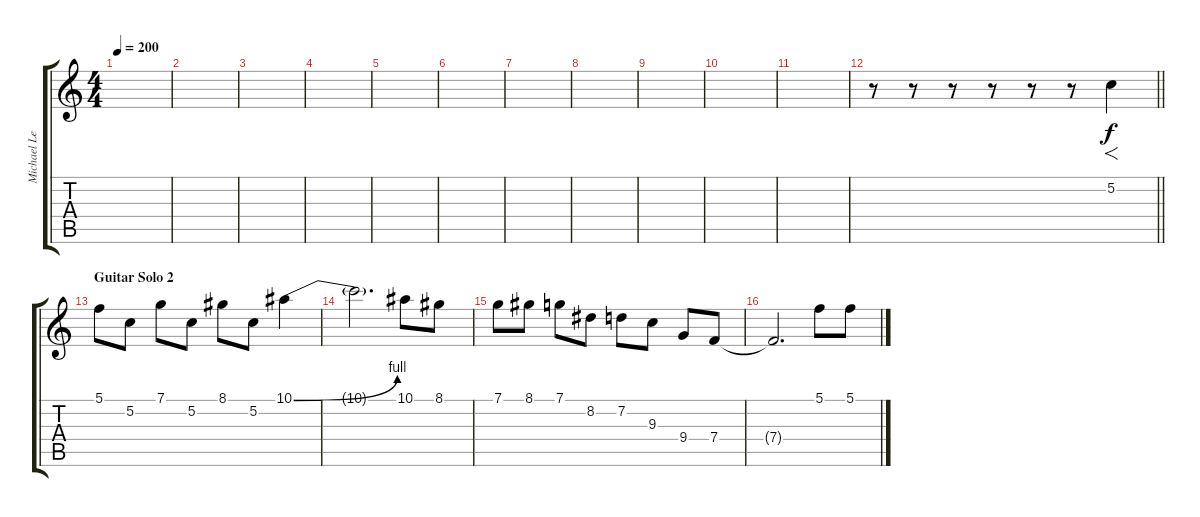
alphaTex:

\track ("Michael Lead" "Michael Le") {instrument distortionguitar}
\staff {score tabs}
\tuning (C4 G3 Eb3 Bb2 F2 C2) {hide}
\ts (4 4)
\tempo 200
\clef g2
\ks c
|
|
|
|
|
|
|
|
|
|
|
\barLineRight lightlight
r.8{volume 16} r.8 r.8 r.8 r.8 r.8 5.2.4{f} |
\section ("" "Guitar Solo 2")
5.1.8 5.2.8 7.1.8 5.2.8 8.1.8 5.2.8 10.1{be (bend 0 0 60 4)}.4 |
10.1{t}.2{d} 10.1.8 8.1.8 |
7.1.8 8.1.8 7.1.8 8.2.8 7.2.8 9.3.8 9.4.8 7.4.8 |
7.4{t}.2{d} 5.1.8 5.1.8
